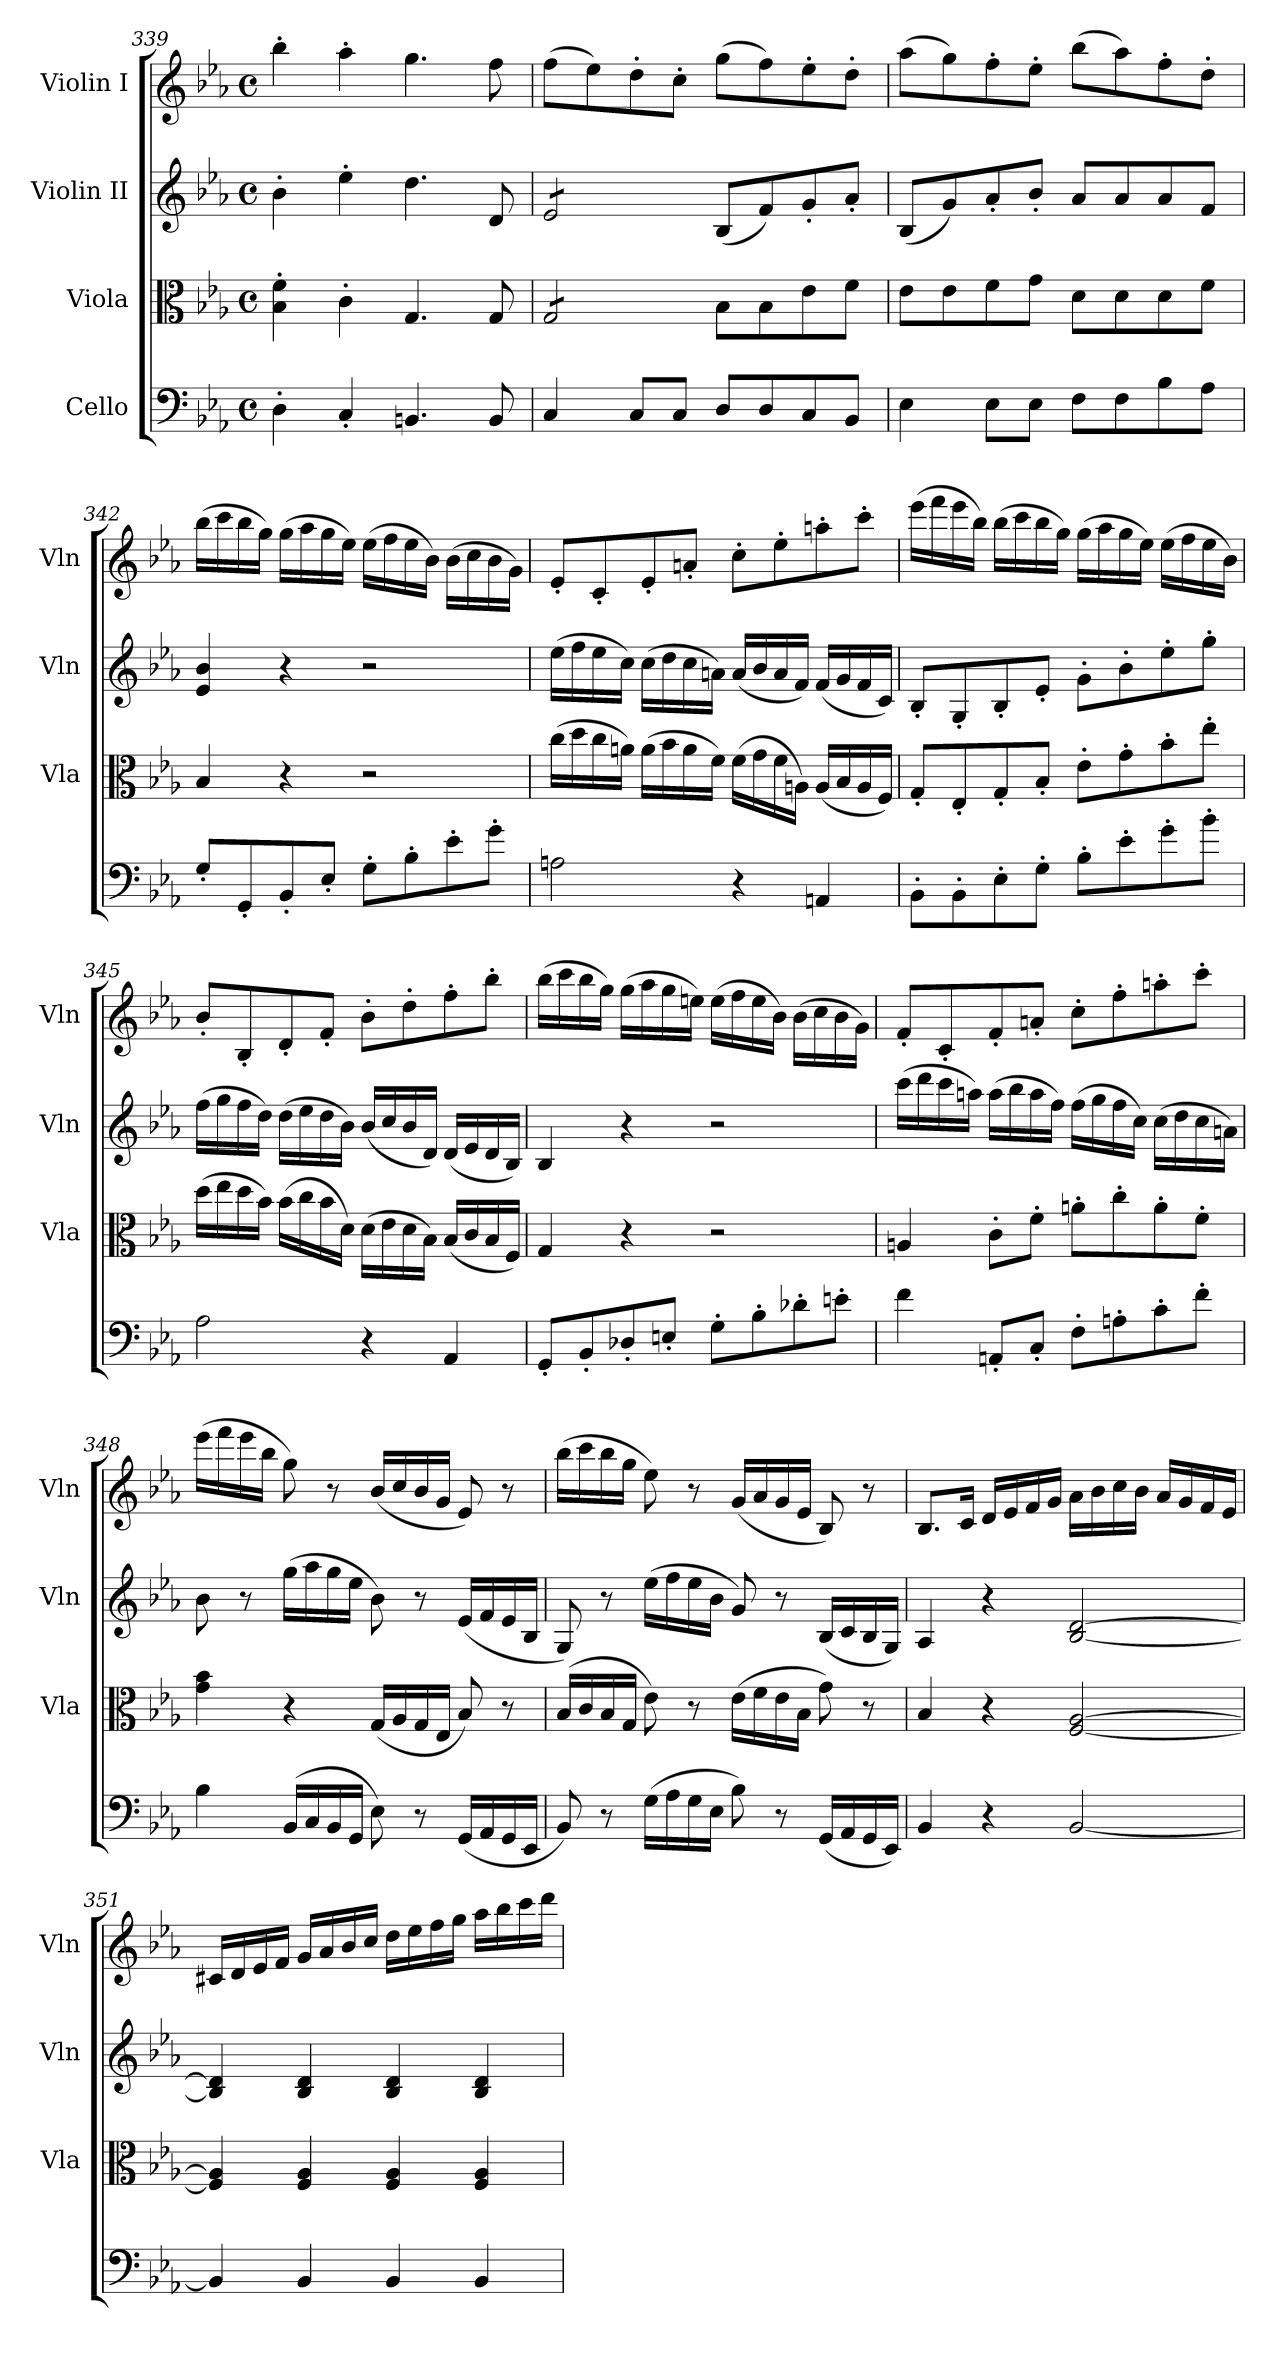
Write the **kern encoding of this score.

**kern	**kern	**kern	**kern
*part4	*part3	*part2	*part1
*staff4	*staff3	*staff2	*staff1
*I"Cello	*I"Viola	*I"Violin II	*I"Violin I
*	*I'Vla	*I'Vln	*I'Vln
*clefF4	*clefC3	*clefG2	*clefG2
*k[b-e-a-]	*k[b-e-a-]	*k[b-e-a-]	*k[b-e-a-]
*M4/4	*M4/4	*M4/4	*M4/4
*met(c)	*met(c)	*met(c)	*met(c)
=339	=339	=339	=339
4D'\	4B-\' 4f\'	4b-'\	4bb-'\
4C'/	4c'\	4ee-'\	4aa-'\
4.BBn/	4.G/	4.dd\	4.gg\
8BB/	8G/	8d/	8ff\
!!LO:PB:g=z
=340	=340	=340	=340
*	*tremolo	*	*
*	*	*tremolo	*
4C/	8G/L	8e-/L	(>8ff\L
.	8G/	8e-/	8ee-\)
8C/L	8G/	8e-/	8dd'\
8C/J	8G/J	8e-/J	8cc'\J
*	*	*Xtremolo	*
*	*Xtremolo	*	*
8D/L	8B-\L	(<8B-/L	(>8gg\L
8D/	8B-\	8f/)	8ff\)
8C/	8e-\	8g'/	8ee-'\
8BB-/J	8f\J	8a-'/J	8dd'\J
=341	=341	=341	=341
4E-\	8e-\L	(<8B-/L	(>8aa-\L
.	8e-\	8g/)	8gg\)
8E-\L	8f\	8a-'/	8ff'\
8E-\J	8g\J	8b-'/J	8ee-'\J
8F\L	8d\L	8a-/L	(>8bb-\L
8F\	8d\	8a-/	8aa-\)
8B-\	8d\	8a-/	8ff'\
8A-\J	8f\J	8f/J	8dd'\J
=342	=342	=342	=342
8G'/L	4B-/	4e-/ 4b-/	(>16bb-\LL
.	.	.	16ccc\
8GG'/	.	.	16bb-\
.	.	.	16gg\JJ)
8BB-'/	4r	4r	(>16gg\LL
.	.	.	16aa-\
8E-'/J	.	.	16gg\
.	.	.	16ee-\JJ)
8G'\L	2r	2r	(>16ee-\LL
.	.	.	16ff\
8B-'\	.	.	16ee-\
.	.	.	16b-\JJ)
8e-'\	.	.	(>16b-\LL
.	.	.	16cc\
8g'\J	.	.	16b-\
.	.	.	16g\JJ)
=343	=343	=343	=343
2An\	(>16cc\LL	(>16ee-\LL	8e-'/L
.	16dd\	16ff\	.
.	16cc\	16ee-\	8c'/
.	16an\JJ)	16cc\JJ)	.
.	(>16a\LL	(>16cc\LL	8e-'/
.	16b-\	16dd\	.
.	16a\	16cc\	8an'/J
.	16f\JJ)	16an\JJ)	.
4r	(>16f\LL	(<16a/LL	8cc'\L
.	16g\	16b-/	.
.	16f\	16a/	8ee-'\
.	16An\JJ)	16f/JJ)	.
4AAn/	(<16A/LL	(<16f/LL	8aan'\
.	16B-/	16g/	.
.	16A/	16f/	8ccc'\J
.	16F/JJ)	16c/JJ)	.
=344	=344	=344	=344
8BB-'\L	8G'/L	8B-'/L	(>16eee-\LL
.	.	.	16fff\
8BB-'\	8E-'/	8G'/	16eee-\
.	.	.	16bb-\JJ)
8E-'\	8G'/	8B-'/	(>16bb-\LL
.	.	.	16ccc\
8G'\J	8B-'/J	8e-'/J	16bb-\
.	.	.	16gg\JJ)
8B-'\L	8e-'\L	8g'\L	(>16gg\LL
.	.	.	16aa-\
8e-'\	8g'\	8b-'\	16gg\
.	.	.	16ee-\JJ)
8g'\	8b-'\	8ee-'\	(>16ee-\LL
.	.	.	16ff\
8b-'\J	8ee-'\J	8gg'\J	16ee-\
.	.	.	16b-\JJ)
!!LO:LB:g=z
=345	=345	=345	=345
2A-\	(>16dd\LL	(>16ff\LL	8b-'/L
.	16ee-\	16gg\	.
.	16dd\	16ff\	8B-'/
.	16b-\JJ)	16dd\JJ)	.
.	(>16b-\LL	(>16dd\LL	8d'/
.	16cc\	16ee-\	.
.	16b-\	16dd\	8f'/J
.	16d\JJ)	16b-\JJ)	.
4r	(>16d\LL	(<16b-/LL	8b-'\L
.	16e-\	16cc/	.
.	16d\	16b-/	8dd'\
.	16B-\JJ)	16d/JJ)	.
4AA-/	(<16B-/LL	(<16d/LL	8ff'\
.	16c/	16e-/	.
.	16B-/	16d/	8bb-'\J
.	16F/JJ)	16B-/JJ)	.
=346	=346	=346	=346
8GG'/L	4G/	4B-/	(>16bb-\LL
.	.	.	16ccc\
8BB-'/	.	.	16bb-\
.	.	.	16gg\JJ)
8D-X'/	4r	4r	(>16gg\LL
.	.	.	16aa-\
8En'/J	.	.	16gg\
.	.	.	16een\JJ)
8G'\L	2r	2r	(>16ee\LL
.	.	.	16ff\
8B-'\	.	.	16ee\
.	.	.	16b-\JJ)
8d-X'\	.	.	(>16b-\LL
.	.	.	16cc\
8en'\J	.	.	16b-\
.	.	.	16g\JJ)
=347	=347	=347	=347
4f\	4An/	(>16ccc\LL	8f'/L
.	.	16ddd\	.
.	.	16ccc\	8c'/
.	.	16aan\JJ)	.
8AAn'/L	8c'\L	(>16aa\LL	8f'/
.	.	16bb-\	.
8C'/J	8f'\J	16aa\	8an'/J
.	.	16ff\JJ)	.
8F'\L	8an'\L	(>16ff\LL	8cc'\L
.	.	16gg\	.
8An'\	8cc'\	16ff\	8ff'\
.	.	16cc\JJ)	.
8c'\	8a'\	(>16cc\LL	8aan'\
.	.	16dd\	.
8f'\J	8f'\J	16cc\	8ccc'\J
.	.	16an\JJ)	.
=348	=348	=348	=348
4B-\	4g\ 4b-\	8b-\	(>16eee-\LL
.	.	.	16fff\
.	.	8r	16eee-\
.	.	.	16bb-\JJ
(>16BB-/LL	4r	(>16gg\LL	8gg\)
16C/	.	16aa-\	.
16BB-/	.	16gg\	8r
16GG/JJ	.	16ee-\JJ	.
8E-\)	(<16G/LL	8b-\)	(<16b-/LL
.	16A-/	.	16cc/
8r	16G/	8r	16b-/
.	16E-/JJ	.	16g/JJ
(<16GG/LL	8B-/)	(<16e-/LL	8e-/)
16AA-/	.	16f/	.
16GG/	8r	16e-/	8r
16EE-/JJ	.	16B-/JJ	.
!!LO:LB:g=z
=349	=349	=349	=349
8BB-/)	(>16B-/LL	8G/)	(>16bb-\LL
.	16c/	.	16ccc\
8r	16B-/	8r	16bb-\
.	16G/JJ	.	16gg\JJ
(>16G\LL	8e-\)	(>16ee-\LL	8ee-\)
16A-\	.	16ff\	.
16G\	8r	16ee-\	8r
16E-\JJ	.	16b-\JJ	.
8B-\)	(>16e-\LL	8g/)	(<16g/LL
.	16f\	.	16a-/
8r	16e-\	8r	16g/
.	16B-\JJ	.	16e-/JJ
(<16GG/LL	8g\)	(<16B-/LL	8B-/)
16AA-/	.	16c/	.
16GG/	8r	16B-/	8r
16EE-/JJ)	.	16G/JJ)	.
=350	=350	=350	=350
4BB-/	4B-/	4A-/	8.B-/L
.	.	.	16c/Jk
4r	4r	4r	16d/LL
.	.	.	16e-/
.	.	.	16f/
.	.	.	16g/JJ
[2BB-/	[2F/ [2A-/	[2B-/ [2d/	16a-\LL
.	.	.	16b-\
.	.	.	16cc\
.	.	.	16b-\JJ
.	.	.	16a-/LL
.	.	.	16g/
.	.	.	16f/
.	.	.	16e-/JJ
=351	=351	=351	=351
4BB-/]	4F/] 4A-/]	4B-/] 4d/]	16c#X/LL
.	.	.	16d/
.	.	.	16e-/
.	.	.	16f/JJ
4BB-/	4F/ 4A-/	4B-/ 4d/	16g/LL
.	.	.	16a-/
.	.	.	16b-/
.	.	.	16cc/JJ
4BB-/	4F/ 4A-/	4B-/ 4d/	16dd\LL
.	.	.	16ee-\
.	.	.	16ff\
.	.	.	16gg\JJ
4BB-/	4F/ 4A-/	4B-/ 4d/	16aa-\LL
.	.	.	16bb-\
.	.	.	16ccc\
.	.	.	16ddd\JJ
=	=	=	=
*-	*-	*-	*-
